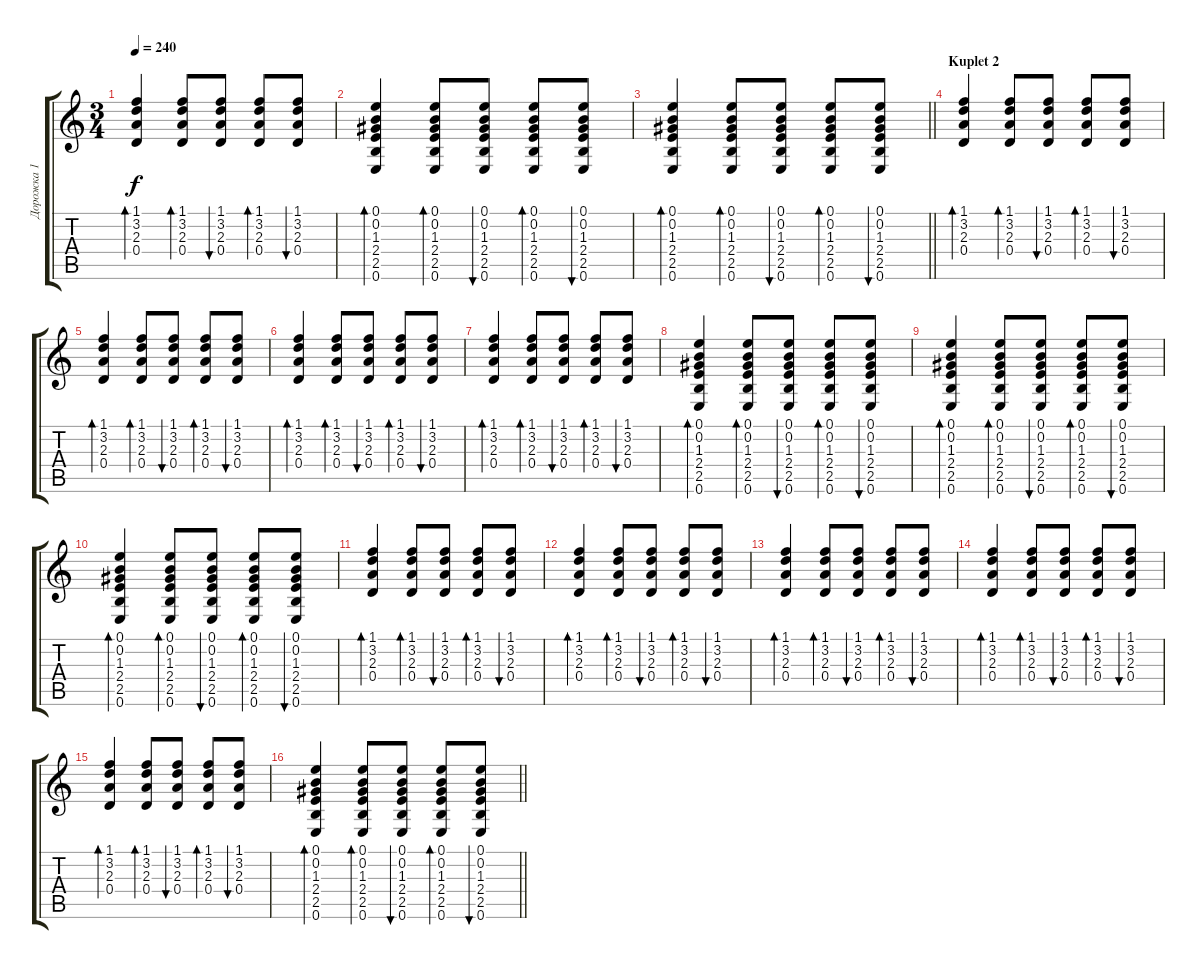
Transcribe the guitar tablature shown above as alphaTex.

\track ("Дорожка 1" "Дорожка 1") {instrument acousticguitarsteel}
\staff {score tabs}
\tuning (E4 B3 G3 D3 A2 E2) {hide}
\ts (3 4)
\tempo 240
\clef g2
\ks c
(1.1 3.2 2.3 0.4).4{bd 60 dy f} (1.1 3.2 2.3 0.4).8{bd 60} (1.1 3.2 2.3 0.4).8{bu 60} (1.1 3.2 2.3 0.4).8{bd 60} (1.1 3.2 2.3 0.4).8{bu 60} |
(0.1 0.2 1.3 2.4 2.5 0.6).4{bd 60} (0.1 0.2 1.3 2.4 2.5 0.6).8{bd 60} (0.1 0.2 1.3 2.4 2.5 0.6).8{bu 60} (0.1 0.2 1.3 2.4 2.5 0.6).8{bd 60} (0.1 0.2 1.3 2.4 2.5 0.6).8{bu 60} |
\barLineRight lightlight
(0.1 0.2 1.3 2.4 2.5 0.6).4{bd 60} (0.1 0.2 1.3 2.4 2.5 0.6).8{bd 60} (0.1 0.2 1.3 2.4 2.5 0.6).8{bu 60} (0.1 0.2 1.3 2.4 2.5 0.6).8{bd 60} (0.1 0.2 1.3 2.4 2.5 0.6).8{bu 60} |
\section ("" "Kuplet 2")
(1.1 3.2 2.3 0.4).4{bd 60} (1.1 3.2 2.3 0.4).8{bd 60} (1.1 3.2 2.3 0.4).8{bu 60} (1.1 3.2 2.3 0.4).8{bd 60} (1.1 3.2 2.3 0.4).8{bu 60} |
(1.1 3.2 2.3 0.4).4{bd 60} (1.1 3.2 2.3 0.4).8{bd 60} (1.1 3.2 2.3 0.4).8{bu 60} (1.1 3.2 2.3 0.4).8{bd 60} (1.1 3.2 2.3 0.4).8{bu 60} |
(1.1 3.2 2.3 0.4).4{bd 60} (1.1 3.2 2.3 0.4).8{bd 60} (1.1 3.2 2.3 0.4).8{bu 60} (1.1 3.2 2.3 0.4).8{bd 60} (1.1 3.2 2.3 0.4).8{bu 60} |
(1.1 3.2 2.3 0.4).4{bd 60} (1.1 3.2 2.3 0.4).8{bd 60} (1.1 3.2 2.3 0.4).8{bu 60} (1.1 3.2 2.3 0.4).8{bd 60} (1.1 3.2 2.3 0.4).8{bu 60} |
(0.1 0.2 1.3 2.4 2.5 0.6).4{bd 60} (0.1 0.2 1.3 2.4 2.5 0.6).8{bd 60} (0.1 0.2 1.3 2.4 2.5 0.6).8{bu 60} (0.1 0.2 1.3 2.4 2.5 0.6).8{bd 60} (0.1 0.2 1.3 2.4 2.5 0.6).8{bu 60} |
(0.1 0.2 1.3 2.4 2.5 0.6).4{bd 60} (0.1 0.2 1.3 2.4 2.5 0.6).8{bd 60} (0.1 0.2 1.3 2.4 2.5 0.6).8{bu 60} (0.1 0.2 1.3 2.4 2.5 0.6).8{bd 60} (0.1 0.2 1.3 2.4 2.5 0.6).8{bu 60} |
(0.1 0.2 1.3 2.4 2.5 0.6).4{bd 60} (0.1 0.2 1.3 2.4 2.5 0.6).8{bd 60} (0.1 0.2 1.3 2.4 2.5 0.6).8{bu 60} (0.1 0.2 1.3 2.4 2.5 0.6).8{bd 60} (0.1 0.2 1.3 2.4 2.5 0.6).8{bu 60} |
(1.1 3.2 2.3 0.4).4{bd 60} (1.1 3.2 2.3 0.4).8{bd 60} (1.1 3.2 2.3 0.4).8{bu 60} (1.1 3.2 2.3 0.4).8{bd 60} (1.1 3.2 2.3 0.4).8{bu 60} |
(1.1 3.2 2.3 0.4).4{bd 60} (1.1 3.2 2.3 0.4).8{bd 60} (1.1 3.2 2.3 0.4).8{bu 60} (1.1 3.2 2.3 0.4).8{bd 60} (1.1 3.2 2.3 0.4).8{bu 60} |
(1.1 3.2 2.3 0.4).4{bd 60} (1.1 3.2 2.3 0.4).8{bd 60} (1.1 3.2 2.3 0.4).8{bu 60} (1.1 3.2 2.3 0.4).8{bd 60} (1.1 3.2 2.3 0.4).8{bu 60} |
(1.1 3.2 2.3 0.4).4{bd 60} (1.1 3.2 2.3 0.4).8{bd 60} (1.1 3.2 2.3 0.4).8{bu 60} (1.1 3.2 2.3 0.4).8{bd 60} (1.1 3.2 2.3 0.4).8{bu 60} |
(1.1 3.2 2.3 0.4).4{bd 60} (1.1 3.2 2.3 0.4).8{bd 60} (1.1 3.2 2.3 0.4).8{bu 60} (1.1 3.2 2.3 0.4).8{bd 60} (1.1 3.2 2.3 0.4).8{bu 60} |
\barLineRight lightlight
(0.1 0.2 1.3 2.4 2.5 0.6).4{bd 60} (0.1 0.2 1.3 2.4 2.5 0.6).8{bd 60} (0.1 0.2 1.3 2.4 2.5 0.6).8{bu 60} (0.1 0.2 1.3 2.4 2.5 0.6).8{bd 60} (0.1 0.2 1.3 2.4 2.5 0.6).8{bu 60}
